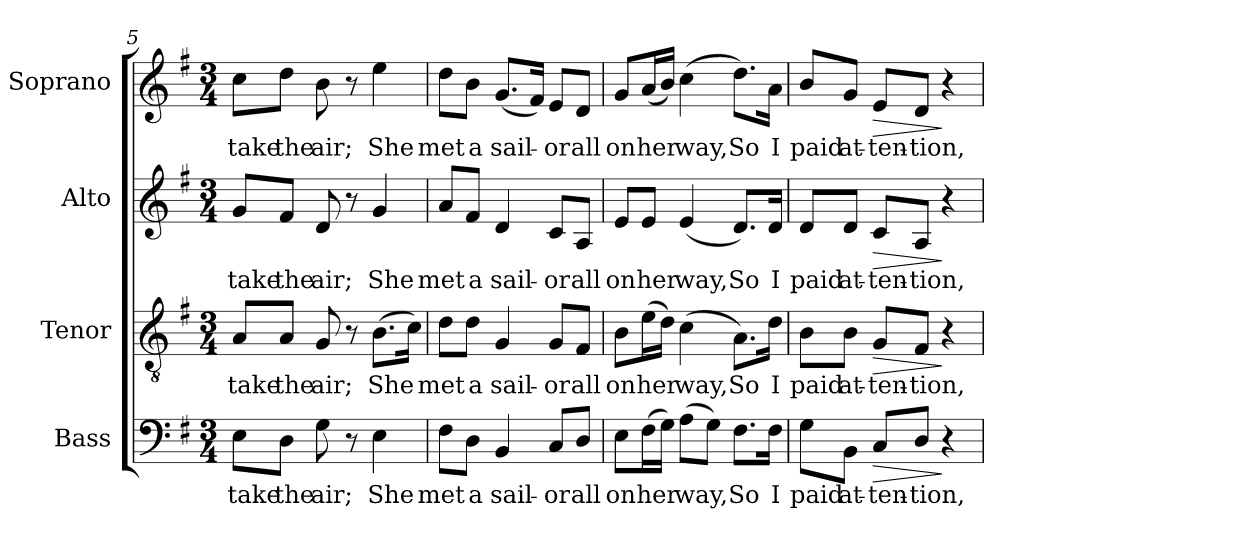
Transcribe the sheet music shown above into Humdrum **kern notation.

**kern	**text	**dynam	**kern	**text	**dynam	**kern	**text	**dynam	**kern	**text	**dynam
*part4	*part4	*part4	*part3	*part3	*part3	*part2	*part2	*part2	*part1	*part1	*part1
*staff4	*staff4	*staff4	*staff3	*staff3	*staff3	*staff2	*staff2	*staff2	*staff1	*staff1	*staff1
*I"Bass	*	*	*I"Tenor	*	*	*I"Alto	*	*	*I"Soprano	*	*
*I'B.	*	*	*I'T.	*	*	*I'A.	*	*	*I'S.	*	*
*clefF4	*	*	*clefGv2	*	*	*clefG2	*	*	*clefG2	*	*
*	*	*	*ITrd7c12	*	*	*	*	*	*	*	*
*k[f#]	*	*	*k[f#]	*	*	*k[f#]	*	*	*k[f#]	*	*
*G:	*	*	*G:	*	*	*G:	*	*	*G:	*	*
*M3/4	*	*	*M3/4	*	*	*M3/4	*	*	*M3/4	*	*
=5	=5	=5	=5	=5	=5	=5	=5	=5	=5	=5	=5
!	!LO:LY:b:color=#000000	!	!	!	!	!	!	!	!	!	!
!	!	!	!	!LO:LY:b:color=#000000	!	!	!	!	!	!	!
!	!	!	!	!	!	!	!LO:LY:b:color=#000000	!	!	!	!
!	!	!	!	!	!	!	!	!	!	!LO:LY:b:color=#000000	!
8Ei\L	take	.	8AAi/L	take	.	8gi/L	take	.	8cci\L	take	.
!	!LO:LY:b:color=#000000	!	!	!	!	!	!	!	!	!	!
!	!	!	!	!LO:LY:b:color=#000000	!	!	!	!	!	!	!
!	!	!	!	!	!	!	!LO:LY:b:color=#000000	!	!	!	!
!	!	!	!	!	!	!	!	!	!	!LO:LY:b:color=#000000	!
8Di\J	the	.	8AAi/J	the	.	8f#i/J	the	.	8ddi\J	the	.
!	!LO:LY:b:color=#000000	!	!	!	!	!	!	!	!	!	!
!	!	!	!	!LO:LY:b:color=#000000	!	!	!	!	!	!	!
!	!	!	!	!	!	!	!LO:LY:b:color=#000000	!	!	!	!
!	!	!	!	!	!	!	!	!	!	!LO:LY:b:color=#000000	!
8Gi\	air;	.	8GGi/	air;	.	8di/	air;	.	8bi\	air;	.
8r	.	.	8r	.	.	8r	.	.	8r	.	.
!	!LO:LY:b:color=#000000	!	!	!	!	!	!	!	!	!	!
!	!	!	!	!LO:LY:b:color=#000000	!	!	!	!	!	!	!
!	!	!	!	!	!	!	!LO:LY:b:color=#000000	!	!	!	!
!	!	!	!	!	!	!	!	!	!	!LO:LY:b:color=#000000	!
4Ei\	She	.	(8.BBi\L	She	.	4gi/	She	.	4eei\	She	.
.	.	.	16Ci\Jk)	.	.	.	.	.	.	.	.
=6	=6	=6	=6	=6	=6	=6	=6	=6	=6	=6	=6
!	!LO:LY:b:color=#000000	!	!	!	!	!	!	!	!	!	!
!	!	!	!	!LO:LY:b:color=#000000	!	!	!	!	!	!	!
!	!	!	!	!	!	!	!LO:LY:b:color=#000000	!	!	!	!
!	!	!	!	!	!	!	!	!	!	!LO:LY:b:color=#000000	!
8F#i\L	met	.	8Di\L	met	.	8ai/L	met	.	8ddi\L	met	.
!	!LO:LY:b:color=#000000	!	!	!	!	!	!	!	!	!	!
!	!	!	!	!LO:LY:b:color=#000000	!	!	!	!	!	!	!
!	!	!	!	!	!	!	!LO:LY:b:color=#000000	!	!	!	!
!	!	!	!	!	!	!	!	!	!	!LO:LY:b:color=#000000	!
8Di\J	a	.	8Di\J	a	.	8f#i/J	a	.	8bi\J	a	.
!	!LO:LY:b:color=#000000	!	!	!	!	!	!	!	!	!	!
!	!	!	!	!LO:LY:b:color=#000000	!	!	!	!	!	!	!
!	!	!	!	!	!	!	!LO:LY:b:color=#000000	!	!	!	!
!	!	!	!	!	!	!	!	!	!	!LO:LY:b:color=#000000	!
4BBi/	sail-	.	4GGi/	sail-	.	4di/	sail-	.	(8.gi/L	sail-	.
.	.	.	.	.	.	.	.	.	16f#i/Jk)	.	.
!	!LO:LY:b:color=#000000	!	!	!	!	!	!	!	!	!	!
!	!	!	!	!LO:LY:b:color=#000000	!	!	!	!	!	!	!
!	!	!	!	!	!	!	!LO:LY:b:color=#000000	!	!	!	!
!	!	!	!	!	!	!	!	!	!	!LO:LY:b:color=#000000	!
8Ci/L	-or	.	8GGi/L	-or	.	8ci/L	-or	.	8ei/L	-or	.
!	!LO:LY:b:color=#000000	!	!	!	!	!	!	!	!	!	!
!	!	!	!	!LO:LY:b:color=#000000	!	!	!	!	!	!	!
!	!	!	!	!	!	!	!LO:LY:b:color=#000000	!	!	!	!
!	!	!	!	!	!	!	!	!	!	!LO:LY:b:color=#000000	!
8Di/J	all	.	8FF#i/J	all	.	8Ai/J	all	.	8di/J	all	.
=7	=7	=7	=7	=7	=7	=7	=7	=7	=7	=7	=7
!	!LO:LY:b:color=#000000	!	!	!	!	!	!	!	!	!	!
!	!	!	!	!LO:LY:b:color=#000000	!	!	!	!	!	!	!
!	!	!	!	!	!	!	!LO:LY:b:color=#000000	!	!	!	!
!	!	!	!	!	!	!	!	!	!	!LO:LY:b:color=#000000	!
8Ei\L	on	.	8BBi\L	on	.	8ei/L	on	.	8gi/L	on	.
!	!LO:LY:b:color=#000000	!	!	!	!	!	!	!	!	!	!
!	!	!	!	!LO:LY:b:color=#000000	!	!	!	!	!	!	!
!	!	!	!	!	!	!	!LO:LY:b:color=#000000	!	!	!	!
!	!	!	!	!	!	!	!	!	!	!LO:LY:b:color=#000000	!
(16F#i\L	her	.	(16Ei\L	her	.	8ei/J	her	.	(16ai/L	her	.
16Gi\JJ)	.	.	16Di\JJ)	.	.	.	.	.	16bi/JJ)	.	.
!	!LO:LY:b:color=#000000	!	!	!	!	!	!	!	!	!	!
!	!	!	!	!LO:LY:b:color=#000000	!	!	!	!	!	!	!
!	!	!	!	!	!	!	!LO:LY:b:color=#000000	!	!	!	!
!	!	!	!	!	!	!	!	!	!	!LO:LY:b:color=#000000	!
(8Ai\L	way,	.	(4Ci\	way,	.	(4ei/	way,	.	(4cci\	way,	.
8Gi\J)	.	.	.	.	.	.	.	.	.	.	.
!	!LO:LY:b:color=#000000	!	!	!	!	!	!	!	!	!	!
!	!	!	!	!LO:LY:b:color=#000000	!	!	!	!	!	!	!
!	!	!	!	!	!	!	!LO:LY:b:color=#000000	!	!	!	!
!	!	!	!	!	!	!	!	!	!	!LO:LY:b:color=#000000	!
8.F#i\L	So	.	8.AAi\L)	So	.	8.di/L)	So	.	8.ddi\L)	So	.
!	!LO:LY:b:color=#000000	!	!	!	!	!	!	!	!	!	!
!	!	!	!	!LO:LY:b:color=#000000	!	!	!	!	!	!	!
!	!	!	!	!	!	!	!LO:LY:b:color=#000000	!	!	!	!
!	!	!	!	!	!	!	!	!	!	!LO:LY:b:color=#000000	!
16F#i\Jk	I	.	16Di\Jk	I	.	16di/Jk	I	.	16ai\Jk	I	.
!!LO:LB:g=z
=8	=8	=8	=8	=8	=8	=8	=8	=8	=8	=8	=8
!	!LO:LY:b:color=#000000	!	!	!	!	!	!	!	!	!	!
!	!	!	!	!LO:LY:b:color=#000000	!	!	!	!	!	!	!
!	!	!	!	!	!	!	!LO:LY:b:color=#000000	!	!	!	!
!	!	!	!	!	!	!	!	!	!	!LO:LY:b:color=#000000	!
8Gi\L	paid	.	8BBi\L	paid	.	8di/L	paid	.	8bi/L	paid	.
!	!LO:LY:b:color=#000000	!	!	!	!	!	!	!	!	!	!
!	!	!	!	!LO:LY:b:color=#000000	!	!	!	!	!	!	!
!	!	!	!	!	!	!	!LO:LY:b:color=#000000	!	!	!	!
!	!	!	!	!	!	!	!	!	!	!LO:LY:b:color=#000000	!
8BBi\J	at-	.	8BBi\J	at-	.	8di/J	at-	.	8gi/J	at-	.
!	!LO:LY:b:color=#000000	!LO:HP:b	!	!	!	!	!	!	!	!	!
!	!	!	!	!LO:LY:b:color=#000000	!LO:HP:b	!	!	!	!	!	!
!	!	!	!	!	!	!	!LO:LY:b:color=#000000	!LO:HP:b	!	!	!
!	!	!	!	!	!	!	!	!	!	!LO:LY:b:color=#000000	!LO:HP:b
8Ci/L	-ten-	>	8GGi/L	-ten-	>	8ci/L	-ten-	>	8ei/L	-ten-	>
!	!LO:LY:b:color=#000000	!	!	!	!	!	!	!	!	!	!
!	!	!	!	!LO:LY:b:color=#000000	!	!	!	!	!	!	!
!	!	!	!	!	!	!	!LO:LY:b:color=#000000	!	!	!	!
!	!	!	!	!	!	!	!	!	!	!LO:LY:b:color=#000000	!
8Di/J	-tion,	.	8FF#i/J	-tion,	.	8Ai/J	-tion,	.	8di/J	-tion,	.
4r	.	]	4r	.	]	4r	.	]	4r	.	]
=	=	=	=	=	=	=	=	=	=	=	=
*-	*-	*-	*-	*-	*-	*-	*-	*-	*-	*-	*-
